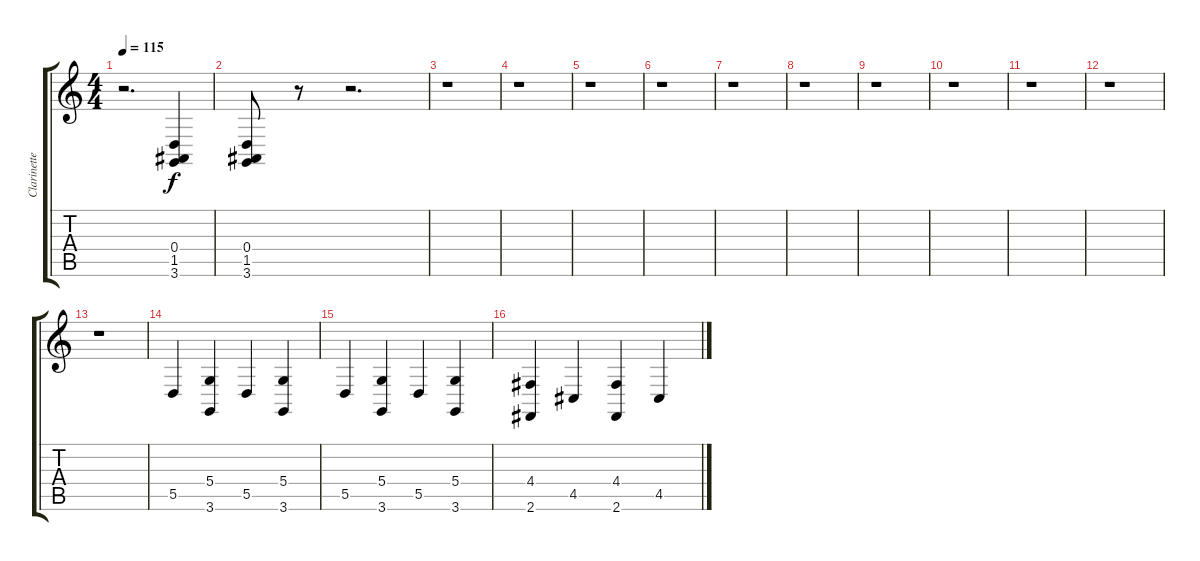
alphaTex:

\track ("Clarinettes" "Clarinette") {instrument clarinet}
\staff {score tabs}
\tuning (E4 B3 G3 D3 A2 E2) {hide}
\ts (4 4)
\section ("" "")
\tempo 115
\clef g2
\ks c
r.2{d dy f instrument clarinet} (0.4 1.5 3.6).4 |
(0.4 1.5 3.6).8 r.8 r.2{d} |
r.1 |
r.1 |
r.1 |
r.1 |
r.1 |
r.1 |
r.1 |
r.1 |
r.1 |
r.1 |
r.1 |
\section ("" "")
5.5.4 (5.4 3.6).4 5.5.4 (5.4 3.6).4 |
5.5.4 (5.4 3.6).4 5.5.4 (5.4 3.6).4 |
(4.4 2.6).4 4.5.4 (4.4 2.6).4 4.5.4
